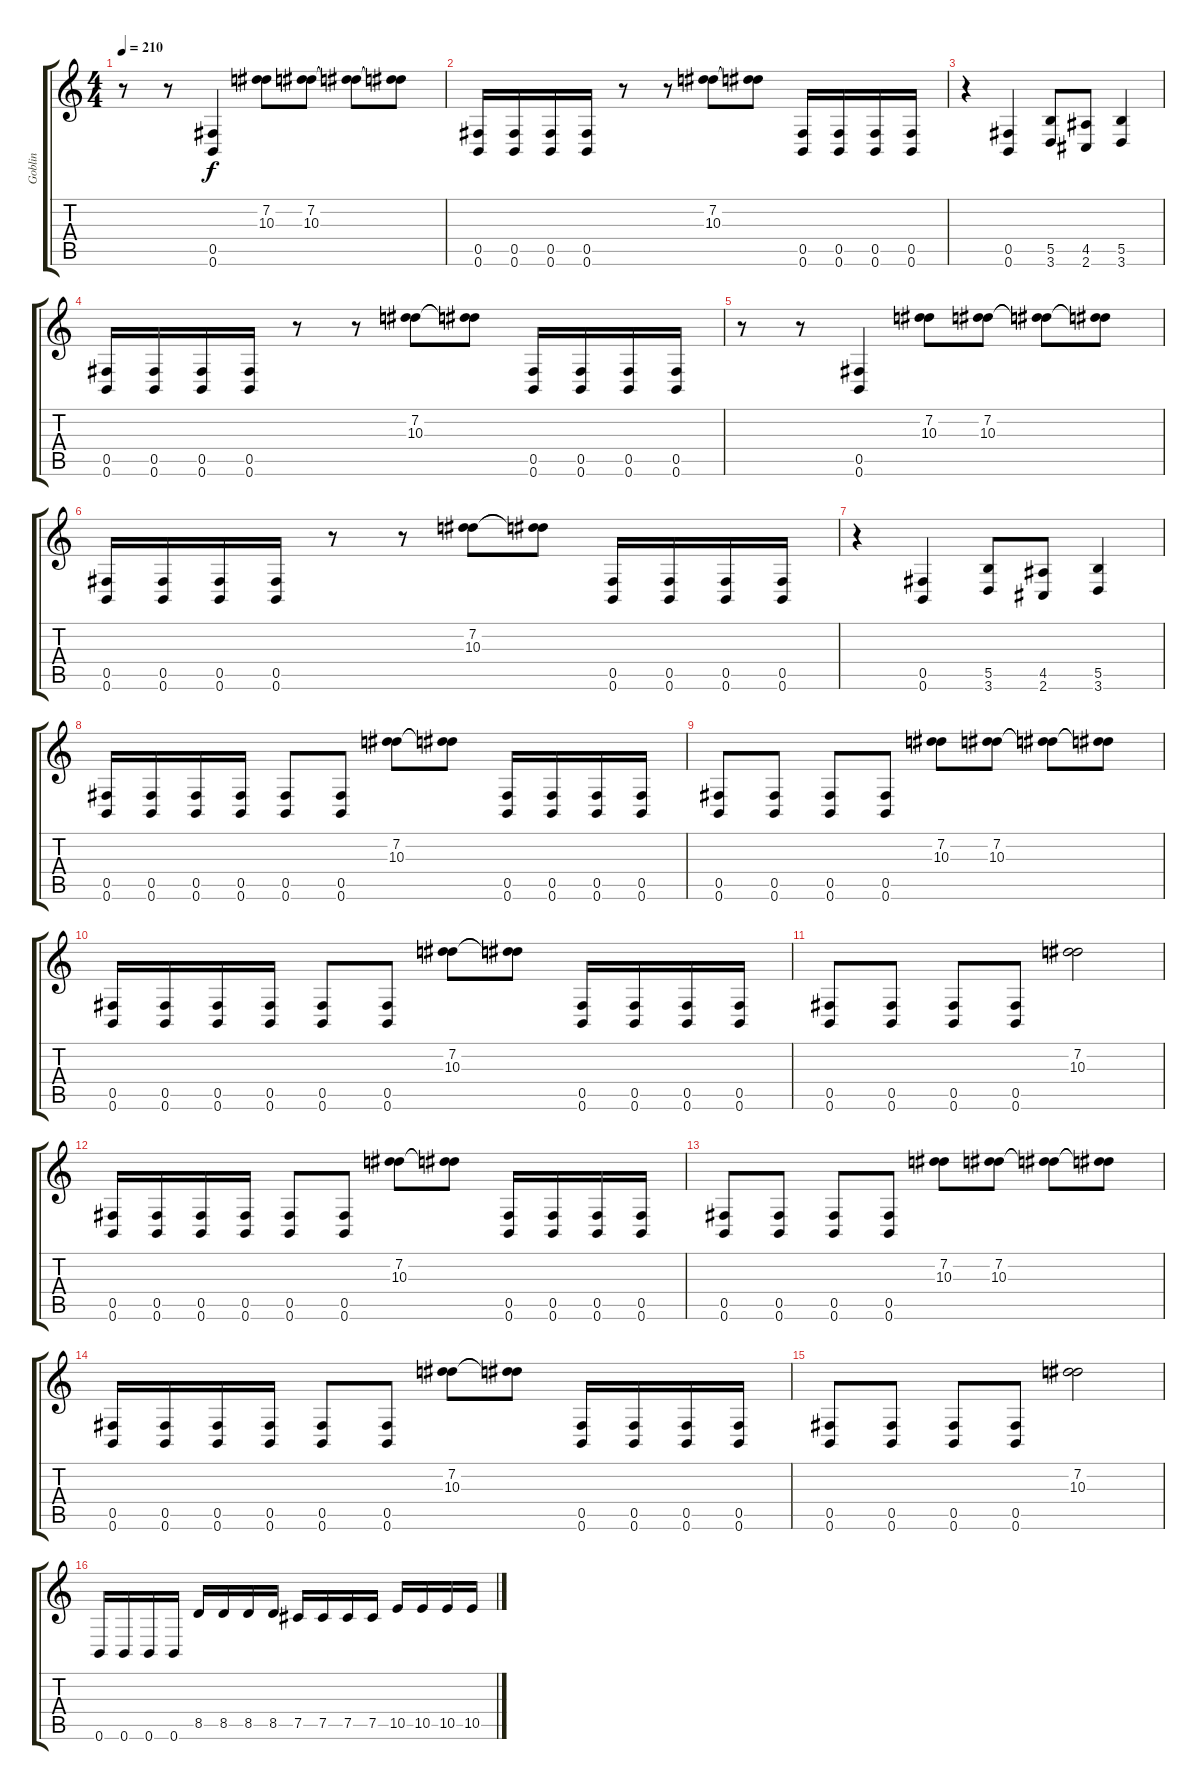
\track ("Goblin" "Goblin") {instrument distortionguitar}
\staff {score tabs}
\tuning (Db4 Ab3 E3 B2 Gb2 B1) {hide}
\ts (4 4)
\tempo 210
\clef g2
\ks c
r.8{dy f} r.8 (0.5 0.6).4 (7.2 10.3).8 (7.2 10.3).8 (7.2{t} 10.3{t}).8 (7.2{t} 10.3{t}).8 |
(0.5 0.6).16 (0.5 0.6).16 (0.5 0.6).16 (0.5 0.6).16 r.8 r.8 (7.2 10.3).8 (7.2{t} 10.3{t}).8 (0.5 0.6).16 (0.5 0.6).16 (0.5 0.6).16 (0.5 0.6).16 |
r.4 (0.5 0.6).4 (5.5 3.6).8 (4.5 2.6).8 (5.5 3.6).4 |
(0.5 0.6).16 (0.5 0.6).16 (0.5 0.6).16 (0.5 0.6).16 r.8 r.8 (7.2 10.3).8 (7.2{t} 10.3{t}).8 (0.5 0.6).16 (0.5 0.6).16 (0.5 0.6).16 (0.5 0.6).16 |
r.8 r.8 (0.5 0.6).4 (7.2 10.3).8 (7.2 10.3).8 (7.2{t} 10.3{t}).8 (7.2{t} 10.3{t}).8 |
(0.5 0.6).16 (0.5 0.6).16 (0.5 0.6).16 (0.5 0.6).16 r.8 r.8 (7.2 10.3).8 (7.2{t} 10.3{t}).8 (0.5 0.6).16 (0.5 0.6).16 (0.5 0.6).16 (0.5 0.6).16 |
r.4 (0.5 0.6).4 (5.5 3.6).8 (4.5 2.6).8 (5.5 3.6).4 |
(0.5 0.6).16 (0.5 0.6).16 (0.5 0.6).16 (0.5 0.6).16 (0.5 0.6).8 (0.5 0.6).8 (7.2 10.3).8 (7.2{t} 10.3{t}).8 (0.5 0.6).16 (0.5 0.6).16 (0.5 0.6).16 (0.5 0.6).16 |
(0.5 0.6).8 (0.5 0.6).8 (0.5 0.6).8 (0.5 0.6).8 (7.2 10.3).8 (7.2 10.3).8 (7.2{t} 10.3{t}).8 (7.2{t} 10.3{t}).8 |
(0.5 0.6).16 (0.5 0.6).16 (0.5 0.6).16 (0.5 0.6).16 (0.5 0.6).8 (0.5 0.6).8 (7.2 10.3).8 (7.2{t} 10.3{t}).8 (0.5 0.6).16 (0.5 0.6).16 (0.5 0.6).16 (0.5 0.6).16 |
(0.5 0.6).8 (0.5 0.6).8 (0.5 0.6).8 (0.5 0.6).8 (7.2 10.3).2 |
(0.5 0.6).16 (0.5 0.6).16 (0.5 0.6).16 (0.5 0.6).16 (0.5 0.6).8 (0.5 0.6).8 (7.2 10.3).8 (7.2{t} 10.3{t}).8 (0.5 0.6).16 (0.5 0.6).16 (0.5 0.6).16 (0.5 0.6).16 |
(0.5 0.6).8 (0.5 0.6).8 (0.5 0.6).8 (0.5 0.6).8 (7.2 10.3).8 (7.2 10.3).8 (7.2{t} 10.3{t}).8 (7.2{t} 10.3{t}).8 |
(0.5 0.6).16 (0.5 0.6).16 (0.5 0.6).16 (0.5 0.6).16 (0.5 0.6).8 (0.5 0.6).8 (7.2 10.3).8 (7.2{t} 10.3{t}).8 (0.5 0.6).16 (0.5 0.6).16 (0.5 0.6).16 (0.5 0.6).16 |
(0.5 0.6).8 (0.5 0.6).8 (0.5 0.6).8 (0.5 0.6).8 (7.2 10.3).2 |
0.6.16 0.6.16 0.6.16 0.6.16 8.5.16 8.5.16 8.5.16 8.5.16 7.5.16 7.5.16 7.5.16 7.5.16 10.5.16 10.5.16 10.5.16 10.5.16
